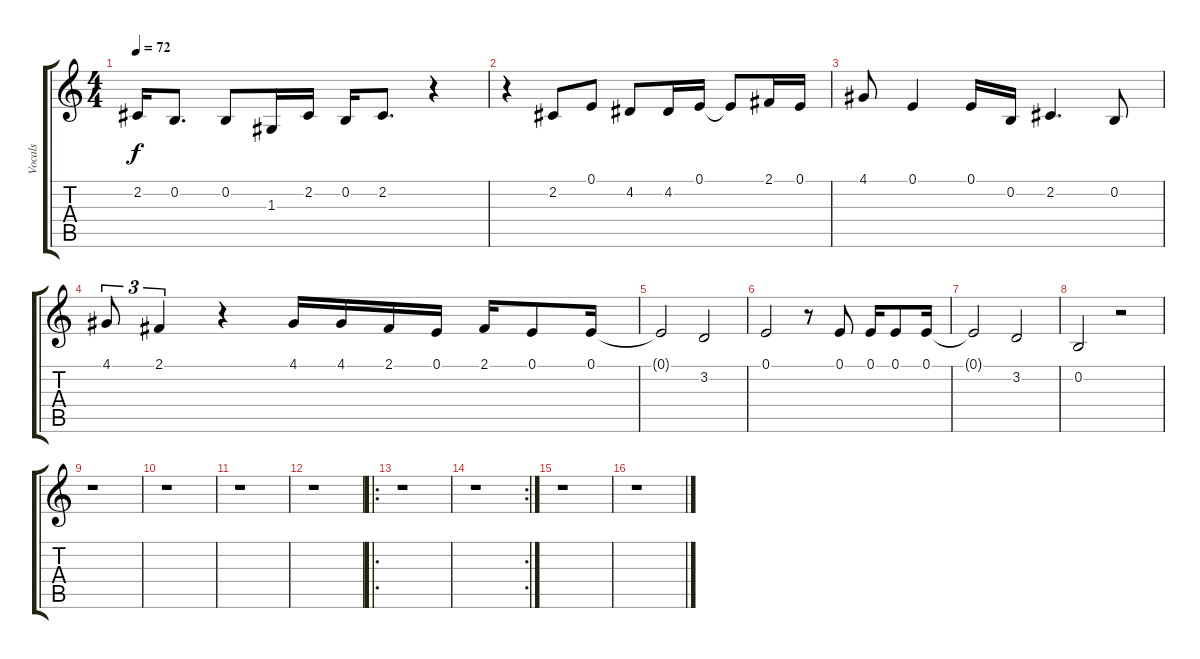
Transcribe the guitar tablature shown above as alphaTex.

\track ("Vocals" "Vocals") {instrument lead6voice}
\staff {score tabs}
\tuning (E4 B3 G3 D3 A2 E2) {hide}
\ts (4 4)
\tempo 72
\clef g2
\ks c
2.2.16{dy f} 0.2.8{d} 0.2.8 1.3.16 2.2.16 0.2.16 2.2.8{d} r.4 |
r.4 2.2.8 0.1.8 4.2.8 4.2.16 0.1.16 0.1{t}.8 2.1.16 0.1.16 |
4.1.8 0.1.4 0.1.16 0.2.16 2.2.4{d} 0.2.8 |
4.1.8{tu (3 2)} 2.1.4{tu (3 2)} r.4 4.1.16 4.1.16 2.1.16 0.1.16 2.1.16 0.1.8 0.1.16 |
0.1{t}.2 3.2.2 |
0.1.2 r.8 0.1.8 0.1.16 0.1.8 0.1.16 |
0.1{t}.2 3.2.2 |
0.2.2 r.2 |
r.1 |
r.1 |
r.1 |
r.1 |
\ro
r.1 |
\rc 2
r.1 |
r.1 |
r.1
